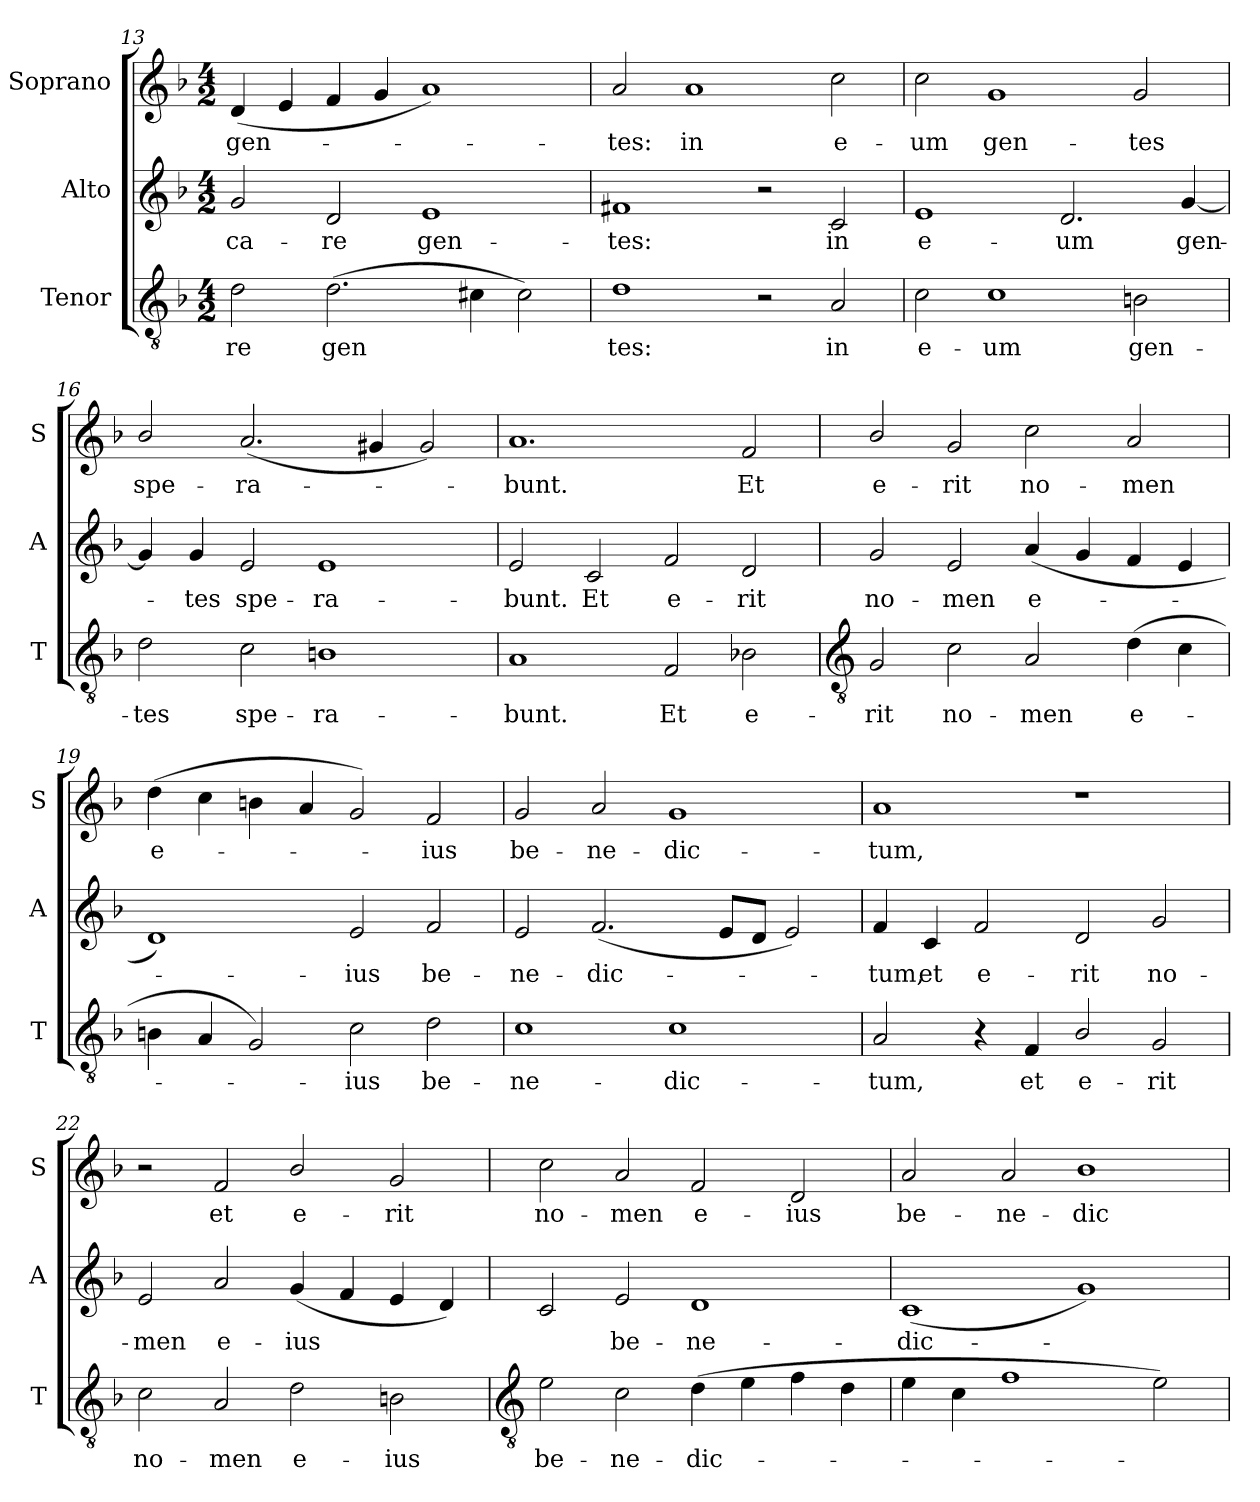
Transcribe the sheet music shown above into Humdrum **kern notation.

**kern	**text	**kern	**text	**kern	**text
*part3	*part3	*part2	*part2	*part1	*part1
*staff3	*staff3	*staff2	*staff2	*staff1	*staff1
*I"Tenor	*	*I"Alto	*	*I"Soprano	*
*I'T	*	*I'A	*	*I'S	*
*clefGv2	*	*clefG2	*	*clefG2	*
*k[b-]	*	*k[b-]	*	*k[b-]	*
*F:	*	*F:	*	*F:	*
*M4/2	*	*M4/2	*	*M4/2	*
=13	=13	=13	=13	=13	=13
!	!LO:LY:b	!	!LO:LY:b	!	!LO:LY:b
2d	-re	2g	-ca-	(<4d	gen-
.	.	.	.	4e	.
!	!LO:LY:b	!	!LO:LY:b	!	!
(>2.d	gen	2d	-re	4f	.
.	.	.	.	4g	.
!	!	!	!LO:LY:b	!	!
.	.	1e	gen-	1a)	.
4c#X	.	.	.	.	.
2c#)	.	.	.	.	.
=14	=14	=14	=14	=14	=14
!	!LO:LY:b	!	!LO:LY:b	!	!LO:LY:b
1d	tes:	1f#X	-tes:	2a	tes:
!	!	!	!	!	!LO:LY:b
.	.	.	.	1a	in
2r	.	2r	.	.	.
!	!LO:LY:b	!	!LO:LY:b	!	!LO:LY:b
2A	in	2c	in	2cc	e-
=15	=15	=15	=15	=15	=15
!	!LO:LY:b	!	!LO:LY:b	!	!LO:LY:b
2c	e-	1e	e-	2cc	-um
!	!LO:LY:b	!	!	!	!LO:LY:b
1c	-um	.	.	1g	gen-
!	!	!	!LO:LY:b	!	!
.	.	2.d	-um	.	.
!	!LO:LY:b	!	!	!	!LO:LY:b
2Bn	gen-	.	.	2g	-tes
!	!	!	!LO:LY:b	!	!
.	.	[4g	gen-	.	.
=16	=16	=16	=16	=16	=16
!	!LO:LY:b	!	!	!	!LO:LY:b
2d	-tes	4g]	.	2b-/	spe-
!	!	!	!LO:LY:b	!	!
.	.	4g	tes	.	.
!	!LO:LY:b	!	!LO:LY:b	!	!LO:LY:b
2c	spe-	2e	spe-	(<2.a	-ra-
!	!LO:LY:b	!	!LO:LY:b	!	!
1Bn/	-ra-	1e	-ra-	.	.
.	.	.	.	4g#X	.
.	.	.	.	2g#)	.
=17	=17	=17	=17	=17	=17
!	!LO:LY:b	!	!LO:LY:b	!	!LO:LY:b
1A	-bunt.	2e	-bunt.	1.a	bunt.
!	!	!	!LO:LY:b	!	!
.	.	2c	Et	.	.
!	!LO:LY:b	!	!LO:LY:b	!	!
2F	Et	2f	e-	.	.
!	!LO:LY:b	!	!LO:LY:b	!	!LO:LY:b
2B-X	e-	2d	-rit	2f	Et
!!LO:LB:g=z
=18	=18	=18	=18	=18	=18
*clefGv2	*	*	*	*	*
!	!LO:LY:b	!	!LO:LY:b	!	!LO:LY:b
2G	-rit	2g	no-	2b-/	e-
!	!LO:LY:b	!	!LO:LY:b	!	!LO:LY:b
2c	no-	2e	-men	2g	-rit
!	!LO:LY:b	!	!LO:LY:b	!	!LO:LY:b
2A	-men	(<4a	e-	2cc	no-
.	.	4g	.	.	.
!	!LO:LY:b	!	!	!	!LO:LY:b
(>4d	e-	4f	.	2a	-men
4c	.	4e	.	.	.
=19	=19	=19	=19	=19	=19
!	!	!	!	!	!LO:LY:b
4Bn	.	1d)	.	(>4dd	e-
4A	.	.	.	4cc	.
2G)	.	.	.	4bn	.
.	.	.	.	4a	.
!	!LO:LY:b	!	!LO:LY:b	!	!
2c	ius	2e	ius	2g)	.
!	!LO:LY:b	!	!LO:LY:b	!	!LO:LY:b
2d	be-	2f	be-	2f	ius
=20	=20	=20	=20	=20	=20
!	!LO:LY:b	!	!LO:LY:b	!	!LO:LY:b
1c	-ne-	2e	-ne-	2g	be-
!	!	!	!LO:LY:b	!	!LO:LY:b
.	.	(<2.f	-dic-	2a	-ne-
!	!LO:LY:b	!	!	!	!LO:LY:b
1c	-dic-	.	.	1g	-dic-
.	.	8eL	.	.	.
.	.	8dJ	.	.	.
.	.	2e)	.	.	.
=21	=21	=21	=21	=21	=21
!	!LO:LY:b	!	!LO:LY:b	!	!LO:LY:b
2A	-tum,	4f	tum,	1a	-tum,
!	!	!	!LO:LY:b	!	!
.	.	4c	et	.	.
!	!	!	!LO:LY:b	!	!
4r	.	2f	e-	.	.
!	!LO:LY:b	!	!	!	!
4F	et	.	.	.	.
!	!LO:LY:b	!	!LO:LY:b	!	!
2B-/	e-	2d	-rit	1r	.
!	!LO:LY:b	!	!LO:LY:b	!	!
2G	-rit	2g	no-	.	.
=22	=22	=22	=22	=22	=22
!	!LO:LY:b	!	!LO:LY:b	!	!
2c	no-	2e	-men	2r	.
!	!LO:LY:b	!	!LO:LY:b	!	!LO:LY:b
2A	-men	2a	e-	2f	et
!	!LO:LY:b	!	!LO:LY:b	!	!LO:LY:b
2d	e-	(<4g	-ius	2b-/	e-
.	.	4f	.	.	.
!	!LO:LY:b	!	!	!	!LO:LY:b
2Bn	-ius	4e	.	2g	-rit
.	.	4d)	.	.	.
!!LO:LB:g=z
=23	=23	=23	=23	=23	=23
*clefGv2	*	*	*	*	*
!	!LO:LY:b	!	!	!	!LO:LY:b
2e	be-	2c	.	2cc	no-
!	!LO:LY:b	!	!LO:LY:b	!	!LO:LY:b
2c	-ne-	2e	be-	2a	-men
!	!LO:LY:b	!	!LO:LY:b	!	!LO:LY:b
(>4d	-dic-	1d	-ne-	2f	e-
4e	.	.	.	.	.
!	!	!	!	!	!LO:LY:b
4f	.	.	.	2d	-ius
4d	.	.	.	.	.
=24	=24	=24	=24	=24	=24
!	!	!	!LO:LY:b	!	!LO:LY:b
4e	.	(<1c	-dic-	2a	be-
4c	.	.	.	.	.
!	!	!	!	!	!LO:LY:b
1f	.	.	.	2a	-ne-
!	!	!	!	!	!LO:LY:b
.	.	1g)	.	1b-/	-dic-
2e)	.	.	.	.	.
=	=	=	=	=	=
*-	*-	*-	*-	*-	*-
